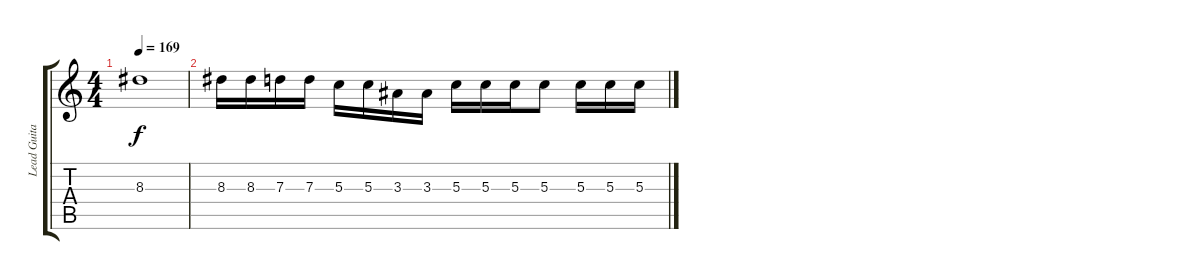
\track ("Lead Guitar" "Lead Guita") {instrument distortionguitar}
\staff {score tabs}
\tuning (E4 B3 G3 D3 A2 E2) {hide}
\ts (4 4)
\tempo 169
\clef g2
\ks c
8.3{t}.1{dy f} |
8.3.16 8.3.16 7.3.16 7.3.16 5.3.16 5.3.16 3.3.16 3.3.16 5.3.16 5.3.16 5.3.16 5.3.8 5.3.16 5.3.16 5.3.16
